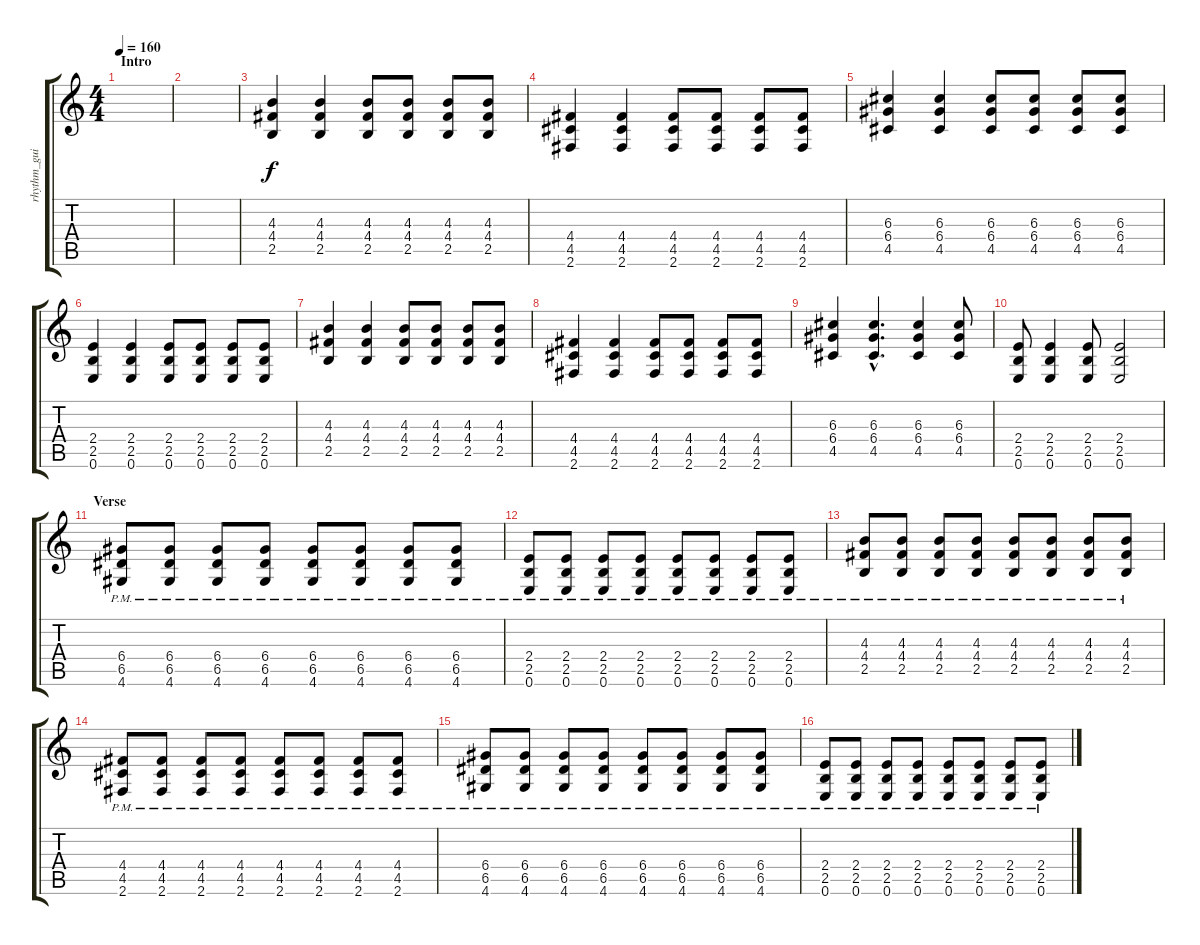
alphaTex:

\track ("rhythm_guitar" "rhythm_gui") {instrument distortionguitar}
\staff {score tabs}
\tuning (E4 B3 G3 D3 A2 E2) {hide}
\ts (4 4)
\section ("" "Intro")
\tempo 160
\clef g2
\ks c
|
|
(4.3 4.4 2.5).4 (4.3 4.4 2.5).4 (4.3 4.4 2.5).8 (4.3 4.4 2.5).8 (4.3 4.4 2.5).8 (4.3 4.4 2.5).8 |
(4.4 4.5 2.6).4 (4.4 4.5 2.6).4 (4.4 4.5 2.6).8 (4.4 4.5 2.6).8 (4.4 4.5 2.6).8 (4.4 4.5 2.6).8 |
(6.3 6.4 4.5).4 (6.3 6.4 4.5).4 (6.3 6.4 4.5).8 (6.3 6.4 4.5).8 (6.3 6.4 4.5).8 (6.3 6.4 4.5).8 |
(2.4 2.5 0.6).4 (2.4 2.5 0.6).4 (2.4 2.5 0.6).8 (2.4 2.5 0.6).8 (2.4 2.5 0.6).8 (2.4 2.5 0.6).8 |
(4.3 4.4 2.5).4 (4.3 4.4 2.5).4 (4.3 4.4 2.5).8 (4.3 4.4 2.5).8 (4.3 4.4 2.5).8 (4.3 4.4 2.5).8 |
(4.4 4.5 2.6).4 (4.4 4.5 2.6).4 (4.4 4.5 2.6).8 (4.4 4.5 2.6).8 (4.4 4.5 2.6).8 (4.4 4.5 2.6).8 |
(6.3 6.4 4.5).4 (6.3{hac} 6.4{hac} 4.5{hac}).4{d} (6.3 6.4 4.5).4 (6.3 6.4 4.5).8 |
(2.4 2.5 0.6).8 (2.4 2.5 0.6).4 (2.4 2.5 0.6).8 (2.4 2.5 0.6).2 |
\section ("" "Verse")
(6.4{pm} 6.5{pm} 4.6{pm}).8 (6.4{pm} 6.5{pm} 4.6{pm}).8 (6.4{pm} 6.5{pm} 4.6{pm}).8 (6.4{pm} 6.5{pm} 4.6{pm}).8 (6.4{pm} 6.5{pm} 4.6{pm}).8 (6.4{pm} 6.5{pm} 4.6{pm}).8 (6.4{pm} 6.5{pm} 4.6{pm}).8 (6.4{pm} 6.5{pm} 4.6{pm}).8 |
(2.4{pm} 2.5{pm} 0.6{pm}).8 (2.4{pm} 2.5{pm} 0.6{pm}).8 (2.4{pm} 2.5{pm} 0.6{pm}).8 (2.4{pm} 2.5{pm} 0.6{pm}).8 (2.4{pm} 2.5{pm} 0.6{pm}).8 (2.4{pm} 2.5{pm} 0.6{pm}).8 (2.4{pm} 2.5{pm} 0.6{pm}).8 (2.4{pm} 2.5{pm} 0.6{pm}).8 |
(4.3 4.4{pm} 2.5{pm}).8 (4.3 4.4{pm} 2.5{pm}).8 (4.3 4.4{pm} 2.5{pm}).8 (4.3 4.4{pm} 2.5{pm}).8 (4.3 4.4{pm} 2.5{pm}).8 (4.3 4.4{pm} 2.5{pm}).8 (4.3 4.4{pm} 2.5{pm}).8 (4.3 4.4{pm} 2.5{pm}).8 |
(4.4{pm} 4.5{pm} 2.6{pm}).8 (4.4{pm} 4.5{pm} 2.6{pm}).8 (4.4{pm} 4.5{pm} 2.6{pm}).8 (4.4{pm} 4.5{pm} 2.6{pm}).8 (4.4{pm} 4.5{pm} 2.6{pm}).8 (4.4{pm} 4.5{pm} 2.6{pm}).8 (4.4{pm} 4.5{pm} 2.6{pm}).8 (4.4{pm} 4.5{pm} 2.6{pm}).8 |
(6.4{pm} 6.5{pm} 4.6{pm}).8 (6.4{pm} 6.5{pm} 4.6{pm}).8 (6.4{pm} 6.5{pm} 4.6{pm}).8 (6.4{pm} 6.5{pm} 4.6{pm}).8 (6.4{pm} 6.5{pm} 4.6{pm}).8 (6.4{pm} 6.5{pm} 4.6{pm}).8 (6.4{pm} 6.5{pm} 4.6{pm}).8 (6.4{pm} 6.5{pm} 4.6{pm}).8 |
(2.4{pm} 2.5{pm} 0.6{pm}).8 (2.4{pm} 2.5{pm} 0.6{pm}).8 (2.4{pm} 2.5{pm} 0.6{pm}).8 (2.4{pm} 2.5{pm} 0.6{pm}).8 (2.4{pm} 2.5{pm} 0.6{pm}).8 (2.4{pm} 2.5{pm} 0.6{pm}).8 (2.4{pm} 2.5{pm} 0.6{pm}).8 (2.4{pm} 2.5{pm} 0.6{pm}).8
